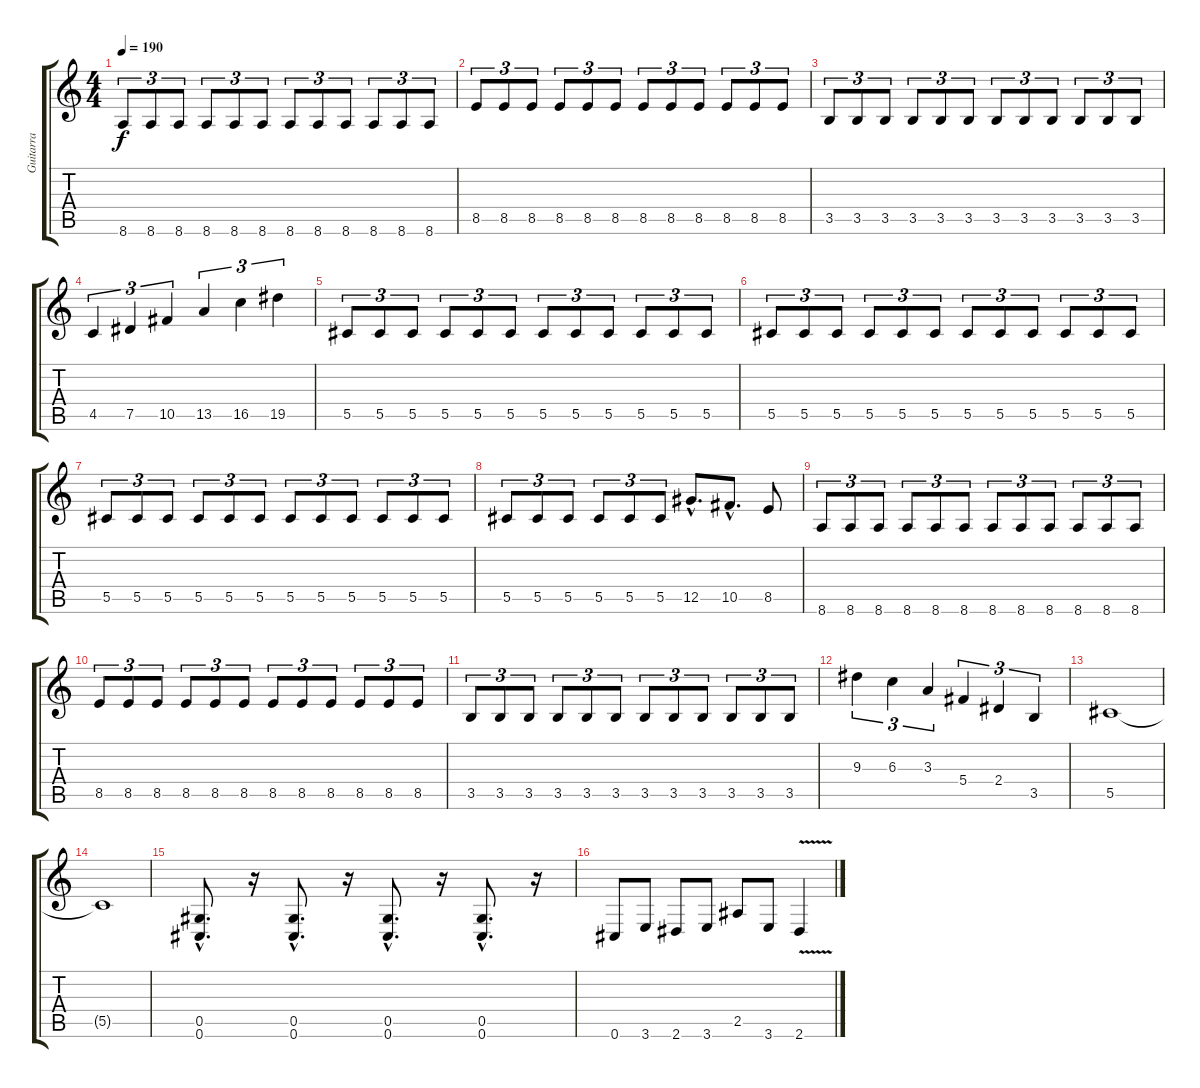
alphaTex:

\track ("Guitarra" "Guitarra") {instrument overdrivenguitar}
\staff {score tabs}
\tuning (Eb4 Bb3 Gb3 Db3 Ab2 Db2) {hide}
\ts (4 4)
\tempo 190
\clef g2
\ks c
8.6.8{tu (3 2) dy f} 8.6.8{tu (3 2)} 8.6.8{tu (3 2)} 8.6.8{tu (3 2)} 8.6.8{tu (3 2)} 8.6.8{tu (3 2)} 8.6.8{tu (3 2)} 8.6.8{tu (3 2)} 8.6.8{tu (3 2)} 8.6.8{tu (3 2)} 8.6.8{tu (3 2)} 8.6.8{tu (3 2)} |
8.5.8{tu (3 2)} 8.5.8{tu (3 2)} 8.5.8{tu (3 2)} 8.5.8{tu (3 2)} 8.5.8{tu (3 2)} 8.5.8{tu (3 2)} 8.5.8{tu (3 2)} 8.5.8{tu (3 2)} 8.5.8{tu (3 2)} 8.5.8{tu (3 2)} 8.5.8{tu (3 2)} 8.5.8{tu (3 2)} |
3.5.8{tu (3 2)} 3.5.8{tu (3 2)} 3.5.8{tu (3 2)} 3.5.8{tu (3 2)} 3.5.8{tu (3 2)} 3.5.8{tu (3 2)} 3.5.8{tu (3 2)} 3.5.8{tu (3 2)} 3.5.8{tu (3 2)} 3.5.8{tu (3 2)} 3.5.8{tu (3 2)} 3.5.8{tu (3 2)} |
4.5.4{tu (3 2)} 7.5.4{tu (3 2)} 10.5.4{tu (3 2)} 13.5.4{tu (3 2)} 16.5.4{tu (3 2)} 19.5.4{tu (3 2)} |
5.5.8{tu (3 2)} 5.5.8{tu (3 2)} 5.5.8{tu (3 2)} 5.5.8{tu (3 2)} 5.5.8{tu (3 2)} 5.5.8{tu (3 2)} 5.5.8{tu (3 2)} 5.5.8{tu (3 2)} 5.5.8{tu (3 2)} 5.5.8{tu (3 2)} 5.5.8{tu (3 2)} 5.5.8{tu (3 2)} |
5.5.8{tu (3 2)} 5.5.8{tu (3 2)} 5.5.8{tu (3 2)} 5.5.8{tu (3 2)} 5.5.8{tu (3 2)} 5.5.8{tu (3 2)} 5.5.8{tu (3 2)} 5.5.8{tu (3 2)} 5.5.8{tu (3 2)} 5.5.8{tu (3 2)} 5.5.8{tu (3 2)} 5.5.8{tu (3 2)} |
5.5.8{tu (3 2)} 5.5.8{tu (3 2)} 5.5.8{tu (3 2)} 5.5.8{tu (3 2)} 5.5.8{tu (3 2)} 5.5.8{tu (3 2)} 5.5.8{tu (3 2)} 5.5.8{tu (3 2)} 5.5.8{tu (3 2)} 5.5.8{tu (3 2)} 5.5.8{tu (3 2)} 5.5.8{tu (3 2)} |
5.5.8{tu (3 2)} 5.5.8{tu (3 2)} 5.5.8{tu (3 2)} 5.5.8{tu (3 2)} 5.5.8{tu (3 2)} 5.5.8{tu (3 2)} 12.5{hac}.8{d} 10.5{hac}.8{d} 8.5.8 |
8.6.8{tu (3 2)} 8.6.8{tu (3 2)} 8.6.8{tu (3 2)} 8.6.8{tu (3 2)} 8.6.8{tu (3 2)} 8.6.8{tu (3 2)} 8.6.8{tu (3 2)} 8.6.8{tu (3 2)} 8.6.8{tu (3 2)} 8.6.8{tu (3 2)} 8.6.8{tu (3 2)} 8.6.8{tu (3 2)} |
8.5.8{tu (3 2)} 8.5.8{tu (3 2)} 8.5.8{tu (3 2)} 8.5.8{tu (3 2)} 8.5.8{tu (3 2)} 8.5.8{tu (3 2)} 8.5.8{tu (3 2)} 8.5.8{tu (3 2)} 8.5.8{tu (3 2)} 8.5.8{tu (3 2)} 8.5.8{tu (3 2)} 8.5.8{tu (3 2)} |
3.5.8{tu (3 2)} 3.5.8{tu (3 2)} 3.5.8{tu (3 2)} 3.5.8{tu (3 2)} 3.5.8{tu (3 2)} 3.5.8{tu (3 2)} 3.5.8{tu (3 2)} 3.5.8{tu (3 2)} 3.5.8{tu (3 2)} 3.5.8{tu (3 2)} 3.5.8{tu (3 2)} 3.5.8{tu (3 2)} |
9.3.4{tu (3 2)} 6.3.4{tu (3 2)} 3.3.4{tu (3 2)} 5.4.4{tu (3 2)} 2.4.4{tu (3 2)} 3.5.4{tu (3 2)} |
5.5.1 |
5.5{t}.1 |
(0.5{hac} 0.6{hac}).8{d} r.16 (0.5{hac} 0.6{hac}).8{d} r.16 (0.5{hac} 0.6{hac}).8{d} r.16 (0.5{hac} 0.6{hac}).8{d} r.16 |
0.6.8 3.6.8 2.6.8 3.6.8 2.5.8 3.6.8 2.6{v}.4
